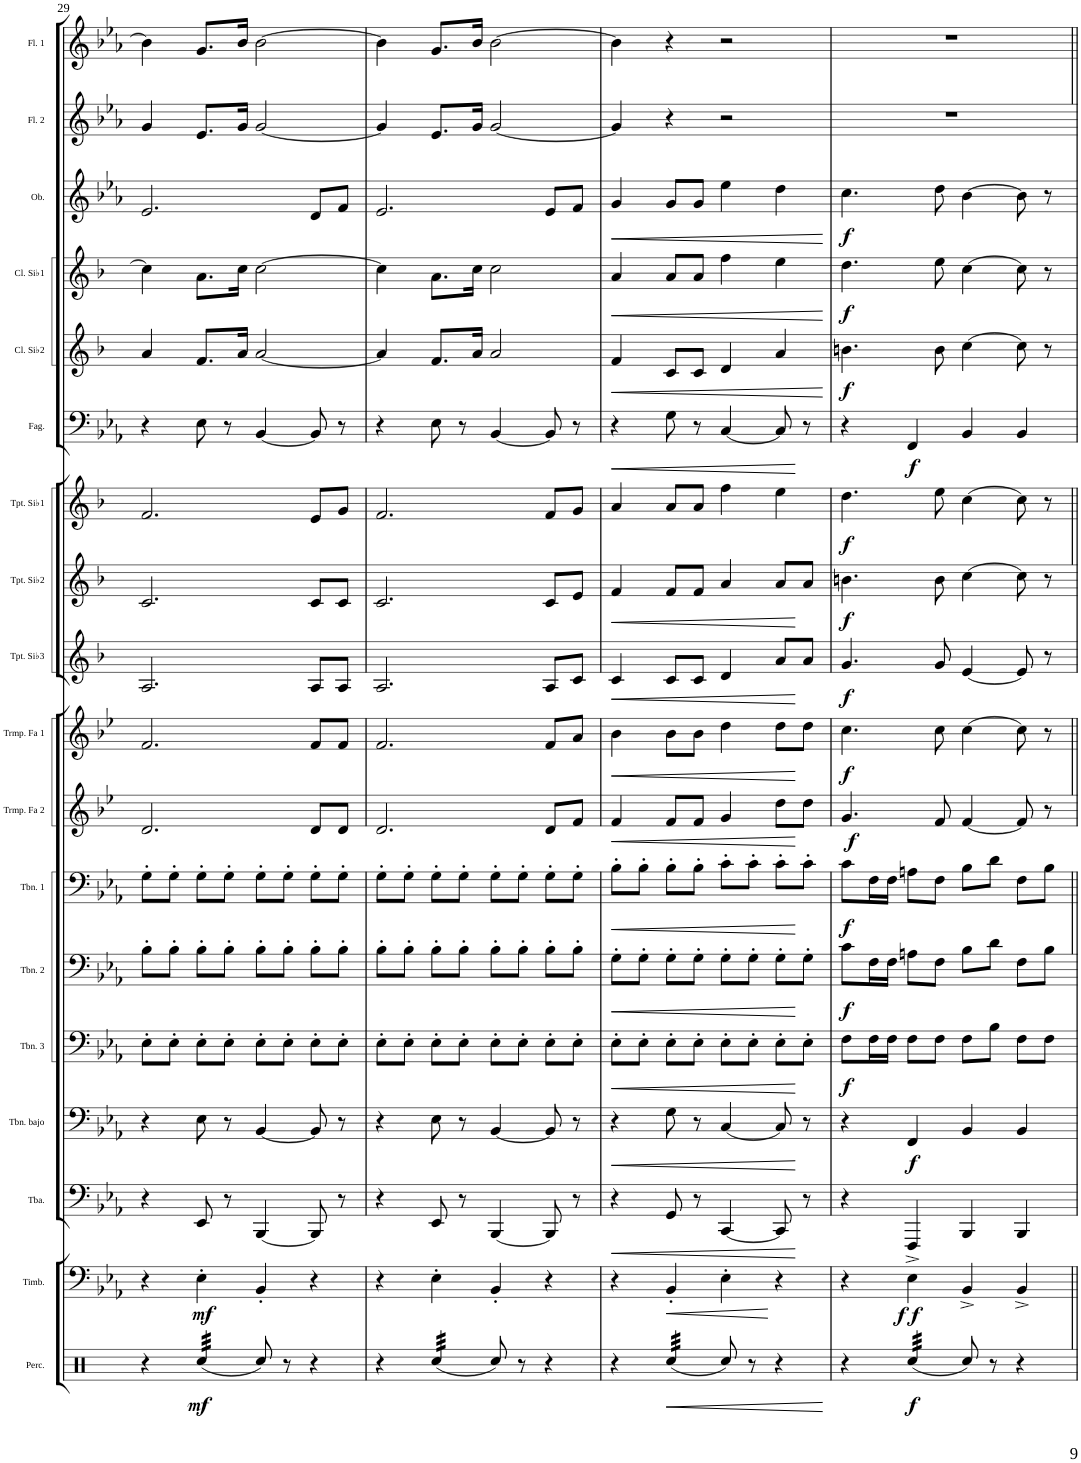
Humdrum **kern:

**kern	**dynam	**kern	**dynam	**kern	**dynam	**kern	**dynam	**kern	**dynam	**kern	**dynam	**kern	**dynam	**kern	**dynam	**kern	**dynam	**kern	**dynam	**kern	**dynam	**kern	**dynam	**kern	**dynam	**kern	**dynam	**kern	**dynam	**kern	**dynam	**kern	**kern
*part18	*part18	*part17	*part17	*part16	*part16	*part15	*part15	*part14	*part14	*part13	*part13	*part12	*part12	*part11	*part11	*part10	*part10	*part9	*part9	*part8	*part8	*part7	*part7	*part6	*part6	*part5	*part5	*part4	*part4	*part3	*part3	*part2	*part1
*staff18	*staff18	*staff17	*staff17	*staff16	*staff16	*staff15	*staff15	*staff14	*staff14	*staff13	*staff13	*staff12	*staff12	*staff11	*staff11	*staff10	*staff10	*staff9	*staff9	*staff8	*staff8	*staff7	*staff7	*staff6	*staff6	*staff5	*staff5	*staff4	*staff4	*staff3	*staff3	*staff2	*staff1
*I"Set de percusión	*	*I"Timbal de concierto	*	*I"Tuba	*	*I"Trombón bajo	*	*I"Trombón 3	*	*I"Trombón 2	*	*I"Trombón 1	*	*I"Trompa en Fa 2	*	*I"Trompa en Fa 1	*	*I"Trompeta en Sib3	*	*I"Trompeta en Sib2	*	*I"Trompeta en Sib1	*	*I"Fagot	*	*I"Clarinete en Sib2	*	*I"Clarinete en Sib1	*	*I"Oboe	*	*I"Flauta 2	*I"Flauta 1
*I'Perc.	*	*I'Timb.	*	*I'Tba.	*	*I'Tbn. bajo	*	*I'Tbn. 3	*	*I'Tbn. 2	*	*I'Tbn. 1	*	*I'Trmp. Fa 2	*	*I'Trmp. Fa 1	*	*I'Tpt. Sib3	*	*I'Tpt. Sib2	*	*I'Tpt. Sib1	*	*I'Fag.	*	*I'Cl. Sib2	*	*I'Cl. Sib1	*	*I'Ob.	*	*I'Fl. 2	*I'Fl. 1
!!LO:PB:g=z
*clefX	*	*clefF4	*	*clefF4	*	*clefF4	*	*clefF4	*	*clefF4	*	*clefF4	*	*clefG2	*	*clefG2	*	*clefG2	*	*clefG2	*	*clefG2	*	*clefF4	*	*clefG2	*	*clefG2	*	*clefG2	*	*clefG2	*clefG2
*	*	*	*	*	*	*	*	*	*	*	*	*	*	*Trd4c7	*	*Trd4c7	*	*Trd1c2	*	*Trd1c2	*	*Trd1c2	*	*	*	*Trd1c2	*	*Trd1c2	*	*	*	*	*
*k[]	*	*k[b-e-a-]	*	*k[b-e-a-]	*	*k[b-e-a-]	*	*k[b-e-a-]	*	*k[b-e-a-]	*	*k[b-e-a-]	*	*k[b-e-]	*	*k[b-e-]	*	*k[b-]	*	*k[b-]	*	*k[b-]	*	*k[b-e-a-]	*	*k[b-]	*	*k[b-]	*	*k[b-e-a-]	*	*k[b-e-a-]	*k[b-e-a-]
*M4/4	*	*M4/4	*	*M4/4	*	*M4/4	*	*M4/4	*	*M4/4	*	*M4/4	*	*M4/4	*	*M4/4	*	*M4/4	*	*M4/4	*	*M4/4	*	*M4/4	*	*M4/4	*	*M4/4	*	*M4/4	*	*M4/4	*M4/4
*met(c)	*	*met(c)	*	*met(c)	*	*met(c)	*	*met(c)	*	*met(c)	*	*met(c)	*	*met(c)	*	*met(c)	*	*met(c)	*	*met(c)	*	*met(c)	*	*met(c)	*	*met(c)	*	*met(c)	*	*met(c)	*	*met(c)	*met(c)
=29	=29	=29	=29	=29	=29	=29	=29	=29	=29	=29	=29	=29	=29	=29	=29	=29	=29	=29	=29	=29	=29	=29	=29	=29	=29	=29	=29	=29	=29	=29	=29	=29	=29
4r	.	4r	.	4r	.	4r	.	8E-'\L	.	8B-'\L	.	8G'\L	.	2.d/	.	2.f/	.	2.A/	.	2.c/	.	2.f/	.	4r	.	4a/	.	4cc\]	.	2.e-/	.	4g/	4b-\]
.	.	.	.	.	.	.	.	8E-'\J	.	8B-'\J	.	8G'\J	.	.	.	.	.	.	.	.	.	.	.	.	.	.	.	.	.	.	.	.	.
!	!LO:DY:b	!	!LO:DY:b	!	!	!	!	!	!	!	!	!	!	!	!	!	!	!	!	!	!	!	!	!	!	!	!	!	!	!	!	!	!
*tremolo	*	*	*	*	*	*	*	*	*	*	*	*	*	*	*	*	*	*	*	*	*	*	*	*	*	*	*	*	*	*	*	*	*
(32Rcc/LLL	mf	4E-'\	mf	8EE-/	.	8E-\	.	8E-'\L	.	8B-'\L	.	8G'\L	.	.	.	.	.	.	.	.	.	.	.	8E-\	.	8.f/L	.	8.a\L	.	.	.	8.e-/L	8.g/L
(32Rcc/	.	.	.	.	.	.	.	.	.	.	.	.	.	.	.	.	.	.	.	.	.	.	.	.	.	.	.	.	.	.	.	.	.
(32Rcc/	.	.	.	.	.	.	.	.	.	.	.	.	.	.	.	.	.	.	.	.	.	.	.	.	.	.	.	.	.	.	.	.	.
(32Rcc/	.	.	.	.	.	.	.	.	.	.	.	.	.	.	.	.	.	.	.	.	.	.	.	.	.	.	.	.	.	.	.	.	.
(32Rcc/	.	.	.	8r	.	8r	.	8E-'\J	.	8B-'\J	.	8G'\J	.	.	.	.	.	.	.	.	.	.	.	8r	.	.	.	.	.	.	.	.	.
(32Rcc/	.	.	.	.	.	.	.	.	.	.	.	.	.	.	.	.	.	.	.	.	.	.	.	.	.	.	.	.	.	.	.	.	.
(32Rcc/	.	.	.	.	.	.	.	.	.	.	.	.	.	.	.	.	.	.	.	.	.	.	.	.	.	16a/Jk	.	16cc\Jk	.	.	.	16g/Jk	16b-/Jk
(32Rcc/JJJ	.	.	.	.	.	.	.	.	.	.	.	.	.	.	.	.	.	.	.	.	.	.	.	.	.	.	.	.	.	.	.	.	.
*Xtremolo	*	*	*	*	*	*	*	*	*	*	*	*	*	*	*	*	*	*	*	*	*	*	*	*	*	*	*	*	*	*	*	*	*
8Rcc/)	.	4BB-'/	.	[4BBB-/	.	[4BB-/	.	8E-'\L	.	8B-'\L	.	8G'\L	.	.	.	.	.	.	.	.	.	.	.	[4BB-/	.	[2a/	.	[2cc\	.	.	.	[2g/	[2b-\
8r	.	.	.	.	.	.	.	8E-'\J	.	8B-'\J	.	8G'\J	.	.	.	.	.	.	.	.	.	.	.	.	.	.	.	.	.	.	.	.	.
4r	.	4r	.	8BBB-/]	.	8BB-/]	.	8E-'\L	.	8B-'\L	.	8G'\L	.	8d/L	.	8f/L	.	8A/L	.	8c/L	.	8e/L	.	8BB-/]	.	.	.	.	.	8d/L	.	.	.
.	.	.	.	8r	.	8r	.	8E-'\J	.	8B-'\J	.	8G'\J	.	8d/J	.	8f/J	.	8A/J	.	8c/J	.	8g/J	.	8r	.	.	.	.	.	8f/J	.	.	.
=30	=30	=30	=30	=30	=30	=30	=30	=30	=30	=30	=30	=30	=30	=30	=30	=30	=30	=30	=30	=30	=30	=30	=30	=30	=30	=30	=30	=30	=30	=30	=30	=30	=30
4r	.	4r	.	4r	.	4r	.	8E-'\L	.	8B-'\L	.	8G'\L	.	2.d/	.	2.f/	.	2.A/	.	2.c/	.	2.f/	.	4r	.	4a/]	.	4cc\]	.	2.e-/	.	4g/]	4b-\]
.	.	.	.	.	.	.	.	8E-'\J	.	8B-'\J	.	8G'\J	.	.	.	.	.	.	.	.	.	.	.	.	.	.	.	.	.	.	.	.	.
*tremolo	*	*	*	*	*	*	*	*	*	*	*	*	*	*	*	*	*	*	*	*	*	*	*	*	*	*	*	*	*	*	*	*	*
(32Rcc/LLL	.	4E-'\	.	8EE-/	.	8E-\	.	8E-'\L	.	8B-'\L	.	8G'\L	.	.	.	.	.	.	.	.	.	.	.	8E-\	.	8.f/L	.	8.a\L	.	.	.	8.e-/L	8.g/L
(32Rcc/	.	.	.	.	.	.	.	.	.	.	.	.	.	.	.	.	.	.	.	.	.	.	.	.	.	.	.	.	.	.	.	.	.
(32Rcc/	.	.	.	.	.	.	.	.	.	.	.	.	.	.	.	.	.	.	.	.	.	.	.	.	.	.	.	.	.	.	.	.	.
(32Rcc/	.	.	.	.	.	.	.	.	.	.	.	.	.	.	.	.	.	.	.	.	.	.	.	.	.	.	.	.	.	.	.	.	.
(32Rcc/	.	.	.	8r	.	8r	.	8E-'\J	.	8B-'\J	.	8G'\J	.	.	.	.	.	.	.	.	.	.	.	8r	.	.	.	.	.	.	.	.	.
(32Rcc/	.	.	.	.	.	.	.	.	.	.	.	.	.	.	.	.	.	.	.	.	.	.	.	.	.	.	.	.	.	.	.	.	.
(32Rcc/	.	.	.	.	.	.	.	.	.	.	.	.	.	.	.	.	.	.	.	.	.	.	.	.	.	16a/Jk	.	16cc\Jk	.	.	.	16g/Jk	16b-/Jk
(32Rcc/JJJ	.	.	.	.	.	.	.	.	.	.	.	.	.	.	.	.	.	.	.	.	.	.	.	.	.	.	.	.	.	.	.	.	.
*Xtremolo	*	*	*	*	*	*	*	*	*	*	*	*	*	*	*	*	*	*	*	*	*	*	*	*	*	*	*	*	*	*	*	*	*
8Rcc/)	.	4BB-'/	.	[4BBB-/	.	[4BB-/	.	8E-'\L	.	8B-'\L	.	8G'\L	.	.	.	.	.	.	.	.	.	.	.	[4BB-/	.	2a/	.	2cc\	.	.	.	[2g/	[2b-\
8r	.	.	.	.	.	.	.	8E-'\J	.	8B-'\J	.	8G'\J	.	.	.	.	.	.	.	.	.	.	.	.	.	.	.	.	.	.	.	.	.
4r	.	4r	.	8BBB-/]	.	8BB-/]	.	8E-'\L	.	8B-'\L	.	8G'\L	.	8d/L	.	8f/L	.	8A/L	.	8c/L	.	8f/L	.	8BB-/]	.	.	.	.	.	8e-/L	.	.	.
.	.	.	.	8r	.	8r	.	8E-'\J	.	8B-'\J	.	8G'\J	.	8f/J	.	8a/J	.	8c/J	.	8e/J	.	8g/J	.	8r	.	.	.	.	.	8f/J	.	.	.
=31	=31	=31	=31	=31	=31	=31	=31	=31	=31	=31	=31	=31	=31	=31	=31	=31	=31	=31	=31	=31	=31	=31	=31	=31	=31	=31	=31	=31	=31	=31	=31	=31	=31
!	!	!	!	!	!LO:HP:b	!	!LO:HP:b	!	!LO:HP:b	!	!LO:HP:b	!	!LO:HP:b	!	!LO:HP:b	!	!LO:HP:b	!	!LO:HP:b	!	!LO:HP:b	!	!	!	!LO:HP:b	!	!LO:HP:b	!	!LO:HP:b	!	!LO:HP:b	!	!
4r	.	4r	.	4r	<	4r	<	8E-'\L	<	8G'\L	<	8B-'\L	<	4f/	<	4b-\	<	4c/	<	4f/	<	4a/	.	4r	<	4f/	<	4a/	<	4g/	<	4g/]	4b-\]
.	.	.	.	.	.	.	.	8E-'\J	.	8G'\J	.	8B-'\J	.	.	.	.	.	.	.	.	.	.	.	.	.	.	.	.	.	.	.	.	.
!	!LO:HP:b	!	!LO:HP:b	!	!	!	!	!	!	!	!	!	!	!	!	!	!	!	!	!	!	!	!	!	!	!	!	!	!	!	!	!	!
*tremolo	*	*	*	*	*	*	*	*	*	*	*	*	*	*	*	*	*	*	*	*	*	*	*	*	*	*	*	*	*	*	*	*	*
(32Rcc/LLL	<	4BB-'/	<	8GG/	.	8G\	.	8E-'\L	.	8G'\L	.	8B-'\L	.	8f/L	.	8b-\L	.	8c/L	.	8f/L	.	8a/L	.	8G\	.	8c/L	.	8a/L	.	8g/L	.	4r	4r
(32Rcc/	.	.	.	.	.	.	.	.	.	.	.	.	.	.	.	.	.	.	.	.	.	.	.	.	.	.	.	.	.	.	.	.	.
(32Rcc/	.	.	.	.	.	.	.	.	.	.	.	.	.	.	.	.	.	.	.	.	.	.	.	.	.	.	.	.	.	.	.	.	.
(32Rcc/	.	.	.	.	.	.	.	.	.	.	.	.	.	.	.	.	.	.	.	.	.	.	.	.	.	.	.	.	.	.	.	.	.
(32Rcc/	.	.	.	8r	.	8r	.	8E-'\J	.	8G'\J	.	8B-'\J	.	8f/J	.	8b-\J	.	8c/J	.	8f/J	.	8a/J	.	8r	.	8c/J	.	8a/J	.	8g/J	.	.	.
(32Rcc/	.	.	.	.	.	.	.	.	.	.	.	.	.	.	.	.	.	.	.	.	.	.	.	.	.	.	.	.	.	.	.	.	.
(32Rcc/	.	.	.	.	.	.	.	.	.	.	.	.	.	.	.	.	.	.	.	.	.	.	.	.	.	.	.	.	.	.	.	.	.
(32Rcc/JJJ	.	.	.	.	.	.	.	.	.	.	.	.	.	.	.	.	.	.	.	.	.	.	.	.	.	.	.	.	.	.	.	.	.
*Xtremolo	*	*	*	*	*	*	*	*	*	*	*	*	*	*	*	*	*	*	*	*	*	*	*	*	*	*	*	*	*	*	*	*	*
8Rcc/)	.	4E-'\	.	[4CC/	.	[4C/	.	8E-'\L	.	8G'\L	.	8c'\L	.	4g/	.	4dd\	.	4d/	.	4a/	.	4ff\	.	[4C/	.	4d/	.	4ff\	.	4ee-\	.	2r	2r
8r	.	.	.	.	.	.	.	8E-'\J	.	8G'\J	.	8c'\J	.	.	.	.	.	.	.	.	.	.	.	.	.	.	.	.	.	.	.	.	.
4r	.	4r	[	8CC/]	.	8C/]	.	8E-'\L	.	8G'\L	.	8c'\L	.	8dd\L	.	8dd\L	.	8a/L	.	8a/L	.	4ee\	.	8C/]	.	4a/	.	4ee\	.	4dd\	.	.	.
.	.	.	.	8r	[	8r	[	8E-'\J	[	8G'\J	[	8c'\J	[	8dd\J	[	8dd\J	[	8a/J	[	8a/J	[	.	.	8r	[	.	.	.	.	.	.	.	.
.	[	.	.	.	.	.	.	.	.	.	.	.	.	.	.	.	.	.	.	.	.	.	.	.	.	.	[	.	[	.	[	.	.
=32	=32	=32	=32	=32	=32	=32	=32	=32	=32	=32	=32	=32	=32	=32	=32	=32	=32	=32	=32	=32	=32	=32	=32	=32	=32	=32	=32	=32	=32	=32	=32	=32	=32
!	!	!	!	!	!	!	!	!	!LO:DY:b	!	!LO:DY:b	!	!LO:DY:b	!	!LO:DY:b	!	!LO:DY:b	!	!LO:DY:b	!	!LO:DY:b	!	!LO:DY:b	!	!	!	!LO:DY:b	!	!LO:DY:b	!	!LO:DY:b	!	!
4r	.	4r	.	4r	.	4r	.	8F\L	f	8c\L	f	8c\L	f	4.g/	f	4.cc\	f	4.g/	f	4.bn\	f	4.dd\	f	4r	.	4.bn\	f	4.dd\	f	4.cc\	f	1r	1r
.	.	.	.	.	.	.	.	16F\L	.	16F\L	.	16F\L	.	.	.	.	.	.	.	.	.	.	.	.	.	.	.	.	.	.	.	.	.
.	.	.	.	.	.	.	.	16F\JJ	.	16F\JJ	.	16F\JJ	.	.	.	.	.	.	.	.	.	.	.	.	.	.	.	.	.	.	.	.	.
!	!LO:DY:b	!	!LO:DY:b	!	!	!	!	!	!	!	!	!	!	!	!	!	!	!	!	!	!	!	!	!	!	!	!	!	!	!	!	!	!
!	!	!	!LO:DY:n=1:b	!	!	!	!LO:DY:b	!	!	!	!	!	!	!	!	!	!	!	!	!	!	!	!	!	!LO:DY:b	!	!	!	!	!	!	!	!
*tremolo	*	*	*	*	*	*	*	*	*	*	*	*	*	*	*	*	*	*	*	*	*	*	*	*	*	*	*	*	*	*	*	*	*
(32Rcc/LLL	f	4E-^\	f f	4FFF/	.	4FF/	f	8F\L	.	8An\L	.	8An\L	.	.	.	.	.	.	.	.	.	.	.	4FF/	f	.	.	.	.	.	.	.	.
(32Rcc/	.	.	.	.	.	.	.	.	.	.	.	.	.	.	.	.	.	.	.	.	.	.	.	.	.	.	.	.	.	.	.	.	.
(32Rcc/	.	.	.	.	.	.	.	.	.	.	.	.	.	.	.	.	.	.	.	.	.	.	.	.	.	.	.	.	.	.	.	.	.
(32Rcc/	.	.	.	.	.	.	.	.	.	.	.	.	.	.	.	.	.	.	.	.	.	.	.	.	.	.	.	.	.	.	.	.	.
(32Rcc/	.	.	.	.	.	.	.	8F\J	.	8F\J	.	8F\J	.	8f/	.	8cc\	.	8g/	.	8b\	.	8ee\	.	.	.	8b\	.	8ee\	.	8dd\	.	.	.
(32Rcc/	.	.	.	.	.	.	.	.	.	.	.	.	.	.	.	.	.	.	.	.	.	.	.	.	.	.	.	.	.	.	.	.	.
(32Rcc/	.	.	.	.	.	.	.	.	.	.	.	.	.	.	.	.	.	.	.	.	.	.	.	.	.	.	.	.	.	.	.	.	.
(32Rcc/JJJ	.	.	.	.	.	.	.	.	.	.	.	.	.	.	.	.	.	.	.	.	.	.	.	.	.	.	.	.	.	.	.	.	.
*Xtremolo	*	*	*	*	*	*	*	*	*	*	*	*	*	*	*	*	*	*	*	*	*	*	*	*	*	*	*	*	*	*	*	*	*
8Rcc/)	.	4BB-^/	.	4BBB-/	.	4BB-/	.	8F\L	.	8B-\L	.	8B-\L	.	[4f/	.	[4cc\	.	[4e/	.	[4cc\	.	[4cc\	.	4BB-/	.	[4cc\	.	[4cc\	.	[4b-\	.	.	.
8r	.	.	.	.	.	.	.	8B-\J	.	8d\J	.	8d\J	.	.	.	.	.	.	.	.	.	.	.	.	.	.	.	.	.	.	.	.	.
4r	.	4BB-^/	.	4BBB-/	.	4BB-/	.	8F\L	.	8F\L	.	8F\L	.	8f/]	.	8cc\]	.	8e/]	.	8cc\]	.	8cc\]	.	4BB-/	.	8cc\]	.	8cc\]	.	8b-\]	.	.	.
.	.	.	.	.	.	.	.	8F\J	.	8B-\J	.	8B-\J	.	8r	.	8r	.	8r	.	8r	.	8r	.	.	.	8r	.	8r	.	8r	.	.	.
=||	=||	=||	=||	=||	=||	=||	=||	=||	=||	=||	=||	=||	=||	=||	=||	=||	=||	=||	=||	=||	=||	=||	=||	=||	=||	=||	=||	=||	=||	=||	=||	=||	=||
*-	*-	*-	*-	*-	*-	*-	*-	*-	*-	*-	*-	*-	*-	*-	*-	*-	*-	*-	*-	*-	*-	*-	*-	*-	*-	*-	*-	*-	*-	*-	*-	*-	*-
